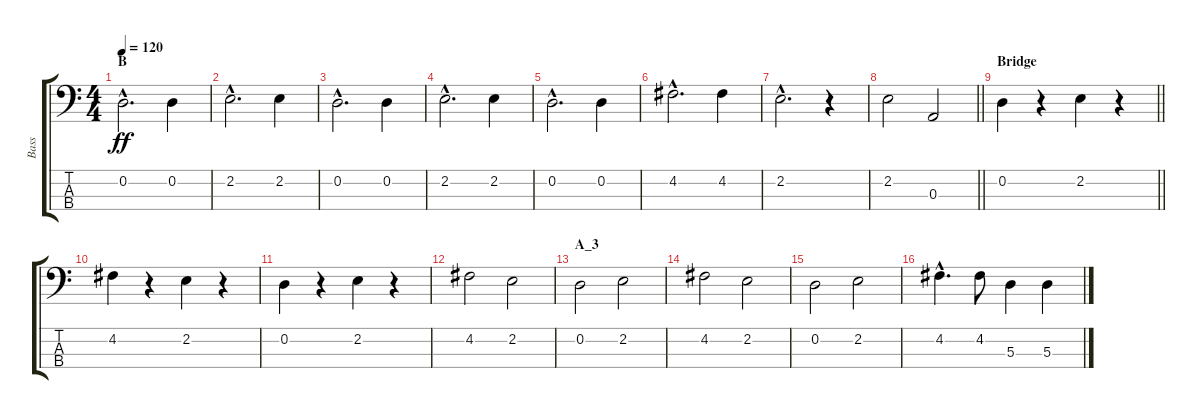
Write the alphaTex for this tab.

\track ("Bass" "Bass") {instrument acousticbass}
\staff {score tabs}
\tuning (G2 D2 A1 E1) {hide}
\ts (4 4)
\section ("" "B")
\tempo 120
\clef f4
\ks c
0.2{hac}.2{d dy ff} 0.2.4 |
2.2{hac}.2{d} 2.2.4 |
0.2{hac}.2{d} 0.2.4 |
2.2{hac}.2{d} 2.2.4 |
0.2{hac}.2{d} 0.2.4 |
4.2{hac}.2{d} 4.2.4 |
2.2{hac}.2{d} r.4 |
\barLineRight lightlight
2.2.2 0.3.2 |
\section ("" "Bridge")
\barLineRight lightlight
0.2.4 r.4 2.2.4 r.4 |
4.2.4 r.4 2.2.4 r.4 |
0.2.4 r.4 2.2.4 r.4 |
4.2.2 2.2.2 |
\section ("" "A_3")
0.2.2 2.2.2 |
4.2.2 2.2.2 |
0.2.2 2.2.2 |
4.2{hac}.4{d} 4.2.8 5.3.4 5.3.4
